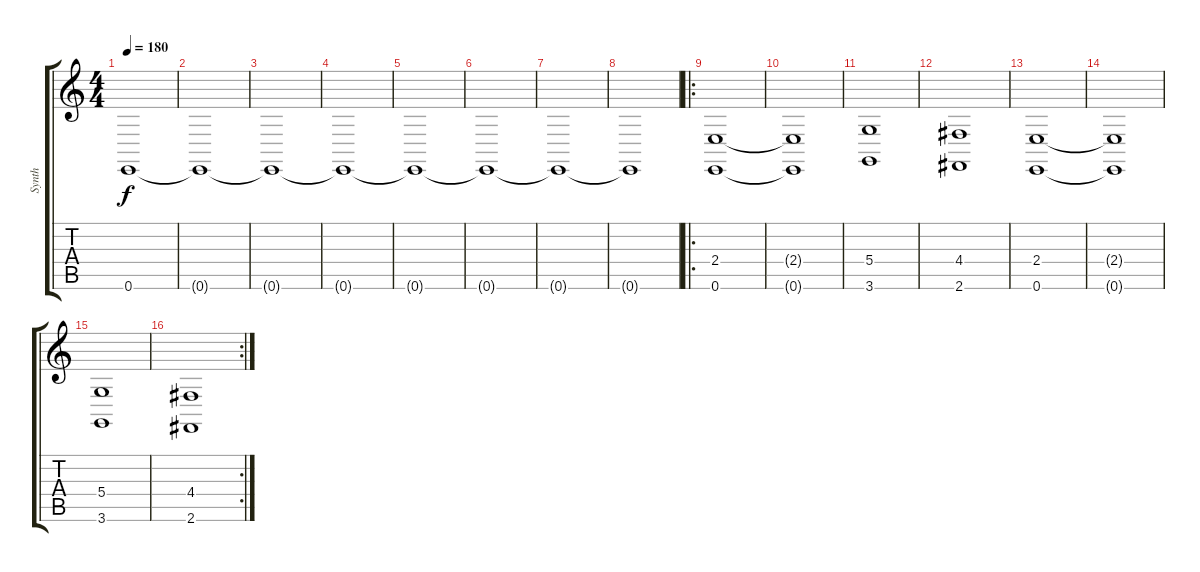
\track ("Synth" "Synth") {instrument choiraahs}
\staff {score tabs}
\tuning (E4 B3 G3 D3 A2 E2) {hide}
\ts (4 4)
\tempo 180
\clef g2
\ks c
0.6{t}.1{dy f} |
0.6{t}.1 |
0.6{t}.1 |
0.6{t}.1 |
0.6{t}.1 |
0.6{t}.1 |
0.6{t}.1 |
0.6{t}.1 |
\ro
(2.4 0.6).1{volume 11} |
(2.4{t} 0.6{t}).1 |
(5.4 3.6).1 |
(4.4 2.6).1 |
(2.4 0.6).1 |
(2.4{t} 0.6{t}).1 |
(5.4 3.6).1 |
\rc 2
(4.4 2.6).1
